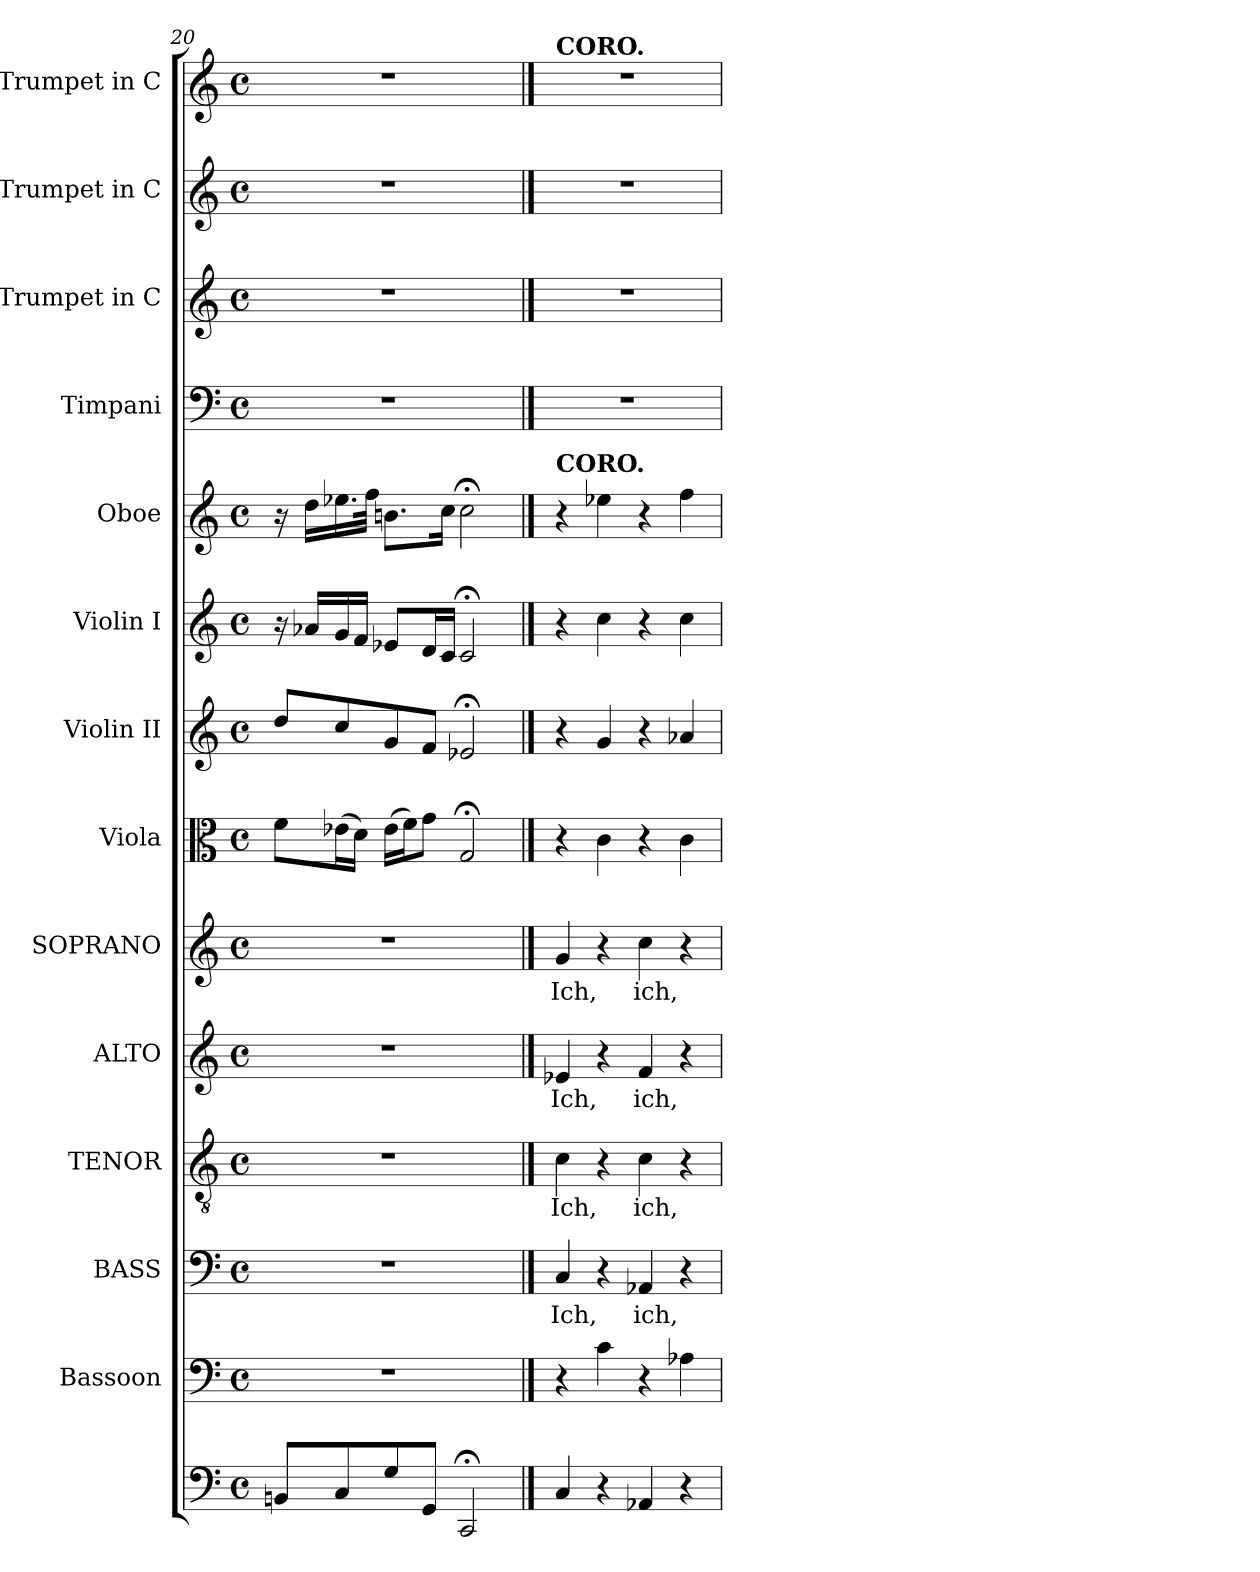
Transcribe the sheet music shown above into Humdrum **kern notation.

**kern	**kern	**kern	**text	**kern	**text	**kern	**text	**kern	**text	**kern	**kern	**kern	**kern	**kern	**kern	**kern	**kern
*part14	*part13	*part12	*part12	*part11	*part11	*part10	*part10	*part9	*part9	*part8	*part7	*part6	*part5	*part4	*part3	*part2	*part1
*staff14	*staff13	*staff12	*staff12	*staff11	*staff11	*staff10	*staff10	*staff9	*staff9	*staff8	*staff7	*staff6	*staff5	*staff4	*staff3	*staff2	*staff1
*	*I"Bassoon	*I"BASS	*	*I"TENOR	*	*I"ALTO	*	*I"SOPRANO	*	*I"Viola	*I"Violin II	*I"Violin I	*I"Oboe	*I"Timpani	*I"Trumpet in C	*I"Trumpet in C	*I"Trumpet in C
*	*	*	*	*	*	*I'Alto	*	*I'Soprano	*	*I'Viola	*I'Violin II	*I'Violin I	*I'Oboe	*I'Timp.	*	*	*
*clefF4	*clefF4	*clefF4	*	*clefGv2	*	*clefG2	*	*clefG2	*	*clefC3	*clefG2	*clefG2	*clefG2	*clefF4	*clefG2	*clefG2	*clefG2
*	*	*	*	*ITrd7c12	*	*	*	*	*	*	*	*	*	*	*	*	*
*k[]	*k[]	*k[]	*	*k[]	*	*k[]	*	*k[]	*	*k[]	*k[]	*k[]	*k[]	*k[]	*k[]	*k[]	*k[]
*C:	*C:	*C:	*	*C:	*	*C:	*	*C:	*	*C:	*C:	*C:	*C:	*C:	*C:	*C:	*C:
*M4/4	*M4/4	*M4/4	*	*M4/4	*	*M4/4	*	*M4/4	*	*M4/4	*M4/4	*M4/4	*M4/4	*M4/4	*M4/4	*M4/4	*M4/4
*met(c)	*met(c)	*met(c)	*	*met(c)	*	*met(c)	*	*met(c)	*	*met(c)	*met(c)	*met(c)	*met(c)	*met(c)	*met(c)	*met(c)	*met(c)
=20	=20	=20	=20	=20	=20	=20	=20	=20	=20	=20	=20	=20	=20	=20	=20	=20	=20
8BBni/L	1r	1r	.	1r	.	1r	.	1r	.	8fi\L	8ddi/L	16r	16r	1r	1r	1r	1r
.	.	.	.	.	.	.	.	.	.	.	.	16a-Xi/LL	16ddi\LL	.	.	.	.
8Ci/	.	.	.	.	.	.	.	.	.	(16e-i\L	8cci/	16gi/	16.ee-i\	.	.	.	.
.	.	.	.	.	.	.	.	.	.	16di\JJ)	.	16fi/JJ	.	.	.	.	.
.	.	.	.	.	.	.	.	.	.	.	.	.	32ffi\JJk	.	.	.	.
8Gi/	.	.	.	.	.	.	.	.	.	(16e-i\LL	8gi/	8e-i/L	8.bni\L	.	.	.	.
.	.	.	.	.	.	.	.	.	.	16fi\J)	.	.	.	.	.	.	.
8GGi/J	.	.	.	.	.	.	.	.	.	8gi\J	8fi/J	16di/L	.	.	.	.	.
.	.	.	.	.	.	.	.	.	.	.	.	16ci/JJ	16cci\Jk	.	.	.	.
2CC;i/	.	.	.	.	.	.	.	.	.	2G;i/	2e-;i/	2c;i/	2cc;i\	.	.	.	.
!!LO:LB:g=z
==1	==1	==1	==1	==1	==1	==1	==1	==1	==1	==1	==1	==1	==1	==1	==1	==1	==1
!	!	!	!LO:LY:b:color=#000000	!	!	!	!	!	!	!	!	!	!	!	!	!	!
!	!	!	!	!	!LO:LY:b:color=#000000	!	!	!	!	!	!	!	!	!	!	!	!
!	!	!	!	!	!	!	!LO:LY:b:color=#000000	!	!	!	!	!	!	!	!	!	!
!	!	!	!	!	!	!	!	!	!	!	!	!	!	!	!	!	!LO:TX:a:B:t=CORO.
!	!	!	!	!	!	!	!	!	!	!	!	!	!LO:TX:a:B:t=CORO.	!	!	!	!
!	!	!	!	!	!	!	!	!	!LO:LY:b:color=#000000	!	!	!	!	!	!	!	!
4Ci/	4r	4Ci/	Ich,	4Ci\	Ich,	4e-i/	Ich,	4gi/	Ich,	4r	4r	4r	4r	1r	1r	1r	1r
4r	4ci\	4r	.	4r	.	4r	.	4r	.	4ci\	4gi/	4cci\	4ee-i\	.	.	.	.
!	!	!	!LO:LY:b:color=#000000	!	!	!	!	!	!	!	!	!	!	!	!	!	!
!	!	!	!	!	!LO:LY:b:color=#000000	!	!	!	!	!	!	!	!	!	!	!	!
!	!	!	!	!	!	!	!LO:LY:b:color=#000000	!	!	!	!	!	!	!	!	!	!
!	!	!	!	!	!	!	!	!	!LO:LY:b:color=#000000	!	!	!	!	!	!	!	!
4AA-Xi/	4r	4AA-Xi/	ich,	4Ci\	ich,	4fi/	ich,	4cci\	ich,	4r	4r	4r	4r	.	.	.	.
4r	4A-Xi\	4r	.	4r	.	4r	.	4r	.	4ci\	4a-Xi/	4cci\	4ffi\	.	.	.	.
=	=	=	=	=	=	=	=	=	=	=	=	=	=	=	=	=	=
*-	*-	*-	*-	*-	*-	*-	*-	*-	*-	*-	*-	*-	*-	*-	*-	*-	*-
